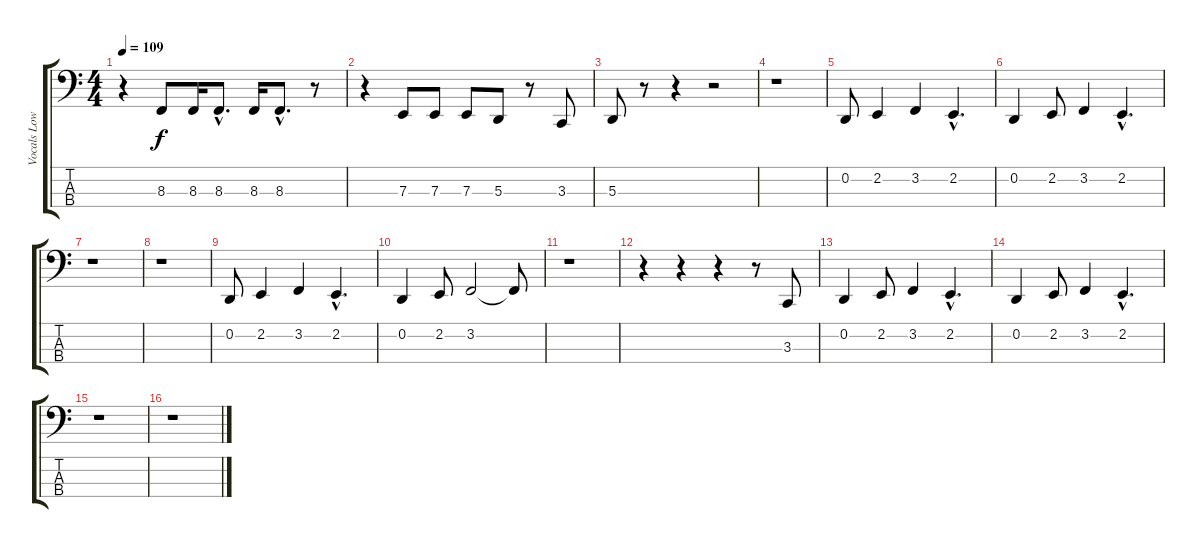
\track ("Vocals Low" "Vocals Low") {instrument lead1square}
\staff {score tabs}
\tuning (G2 D2 A1 E1) {hide}
\ts (4 4)
\tempo 109
\clef f4
\ks c
r.4{dy f} 8.3.8 8.3.16 8.3{hac}.8{d} 8.3.16 8.3{hac}.8{d} r.8 |
r.4 7.3.8 7.3.8 7.3.8 5.3.8 r.8 3.3.8 |
5.3.8 r.8 r.4 r.2 |
r.1 |
0.2.8 2.2.4 3.2.4 2.2{hac}.4{d} |
0.2.4 2.2.8 3.2.4 2.2{hac}.4{d} |
r.1 |
r.1 |
0.2.8 2.2.4 3.2.4 2.2{hac}.4{d} |
0.2.4 2.2.8 3.2.2 3.2{t}.8 |
r.1 |
r.4 r.4 r.4 r.8 3.3.8 |
0.2.4 2.2.8 3.2.4 2.2{hac}.4{d} |
0.2.4 2.2.8 3.2.4 2.2{hac}.4{d} |
r.1 |
r.1
